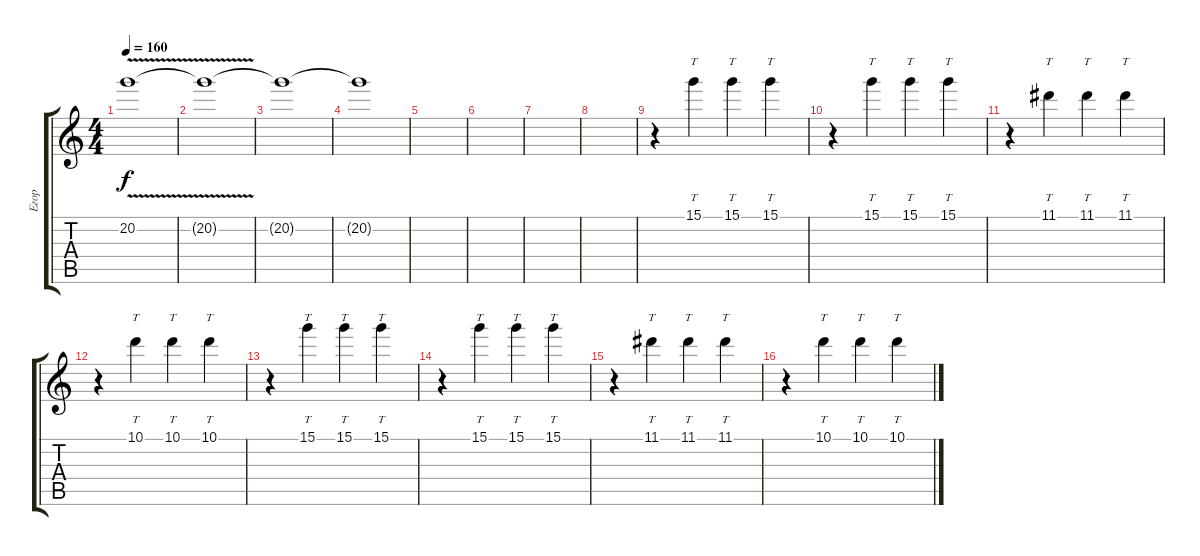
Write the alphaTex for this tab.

\track ("Егор" "Егор") {instrument distortionguitar}
\staff {score tabs}
\tuning (E4 B3 G3 D3 A2 D2) {hide}
\ts (4 4)
\tempo 160
\clef g2
\ks c
20.2{v}.1{dy f} |
20.2{t}.1 |
20.2{t}.1 |
20.2{t}.1 |
|
|
|
|
r.4 15.1.4{tt} 15.1.4{tt} 15.1.4{tt} |
r.4 15.1.4{tt} 15.1.4{tt} 15.1.4{tt} |
r.4 11.1.4{tt} 11.1.4{tt} 11.1.4{tt} |
r.4 10.1.4{tt} 10.1.4{tt} 10.1.4{tt} |
r.4 15.1.4{tt} 15.1.4{tt} 15.1.4{tt} |
r.4 15.1.4{tt} 15.1.4{tt} 15.1.4{tt} |
r.4 11.1.4{tt} 11.1.4{tt} 11.1.4{tt} |
r.4 10.1.4{tt} 10.1.4{tt} 10.1.4{tt}
